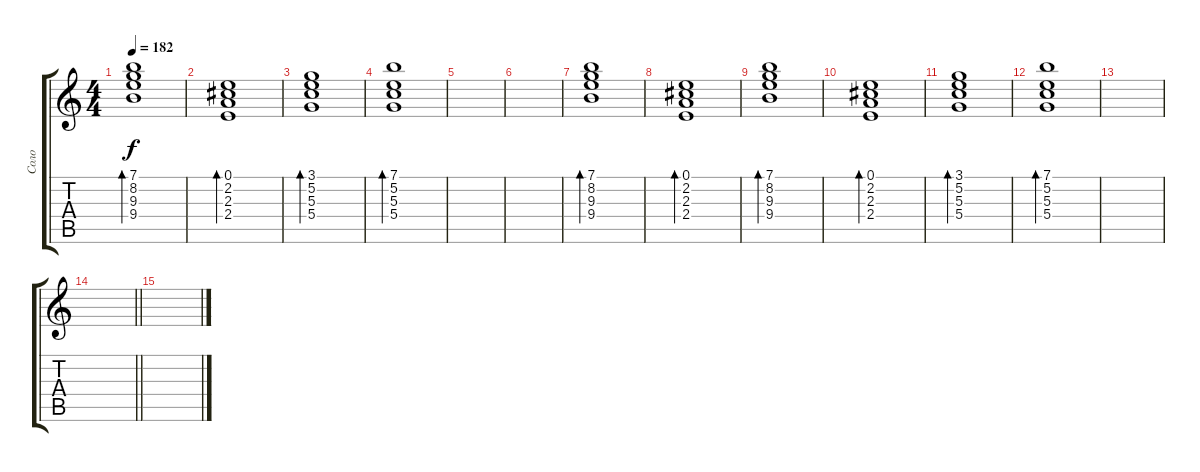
\track ("Соло" "Соло") {instrument electricguitarclean}
\staff {score tabs}
\tuning (E4 B3 G3 D3 A2 E2) {hide}
\ts (4 4)
\tempo 182
\clef g2
\ks c
(7.1 8.2 9.3 9.4).1{bd 240 dy f} |
(0.1 2.2 2.3 2.4).1{bd 240} |
(3.1 5.2 5.3 5.4).1{bd 240} |
(7.1 5.2 5.3 5.4).1{bd 240} |
|
|
(7.1 8.2 9.3 9.4).1{bd 240} |
(0.1 2.2 2.3 2.4).1{bd 240} |
(7.1 8.2 9.3 9.4).1{bd 240} |
(0.1 2.2 2.3 2.4).1{bd 240} |
(3.1 5.2 5.3 5.4).1{bd 240} |
(7.1 5.2 5.3 5.4).1{bd 240} |
|
\barLineRight lightlight
|
\section ("" "")
